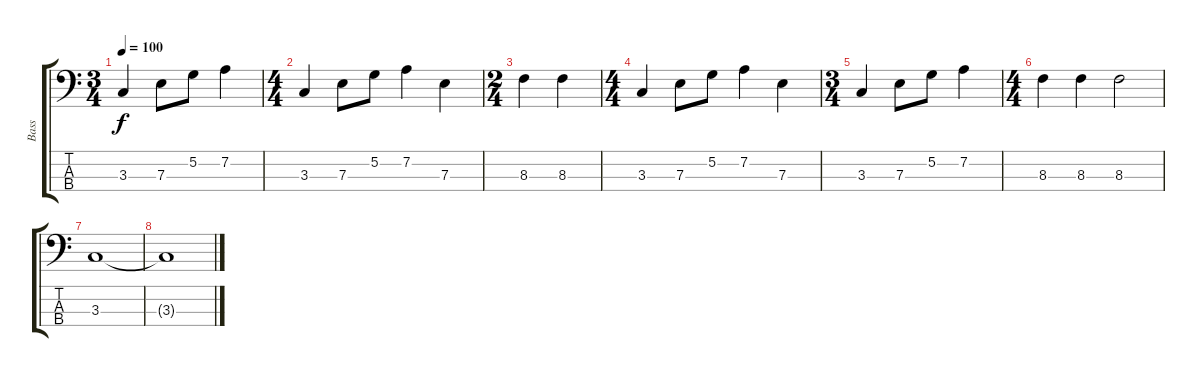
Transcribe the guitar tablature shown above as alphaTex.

\track ("Bass" "Bass") {instrument electricbassfinger}
\staff {score tabs}
\tuning (G2 D2 A1 E1) {hide}
\ts (3 4)
\tempo 100
\clef f4
\ks c
3.3.4{dy f} 7.3.8 5.2.8 7.2.4 |
\ts (4 4)
3.3.4 7.3.8 5.2.8 7.2.4 7.3.4 |
\ts (2 4)
8.3.4 8.3.4 |
\ts (4 4)
3.3.4 7.3.8 5.2.8 7.2.4 7.3.4 |
\ts (3 4)
3.3.4 7.3.8 5.2.8 7.2.4 |
\ts (4 4)
8.3.4 8.3.4 8.3.2 |
3.3.1 |
3.3{t}.1
